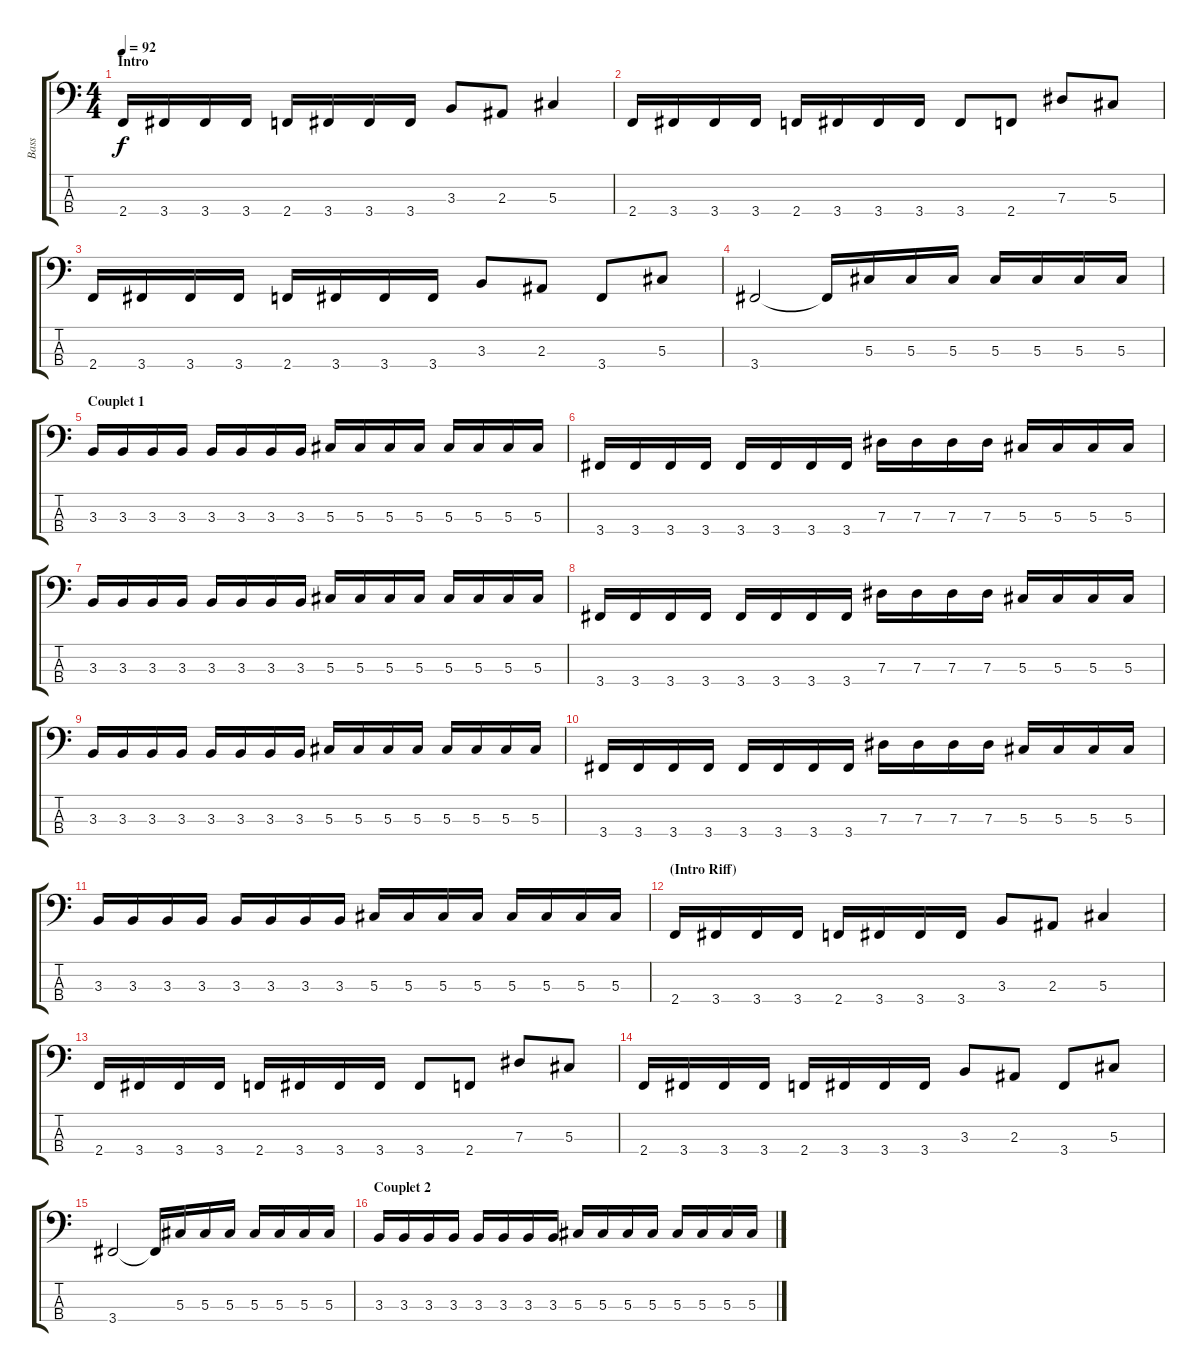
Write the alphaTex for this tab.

\track ("Bass" "Bass") {instrument electricbasspick}
\staff {score tabs}
\tuning (Gb2 Db2 Ab1 Eb1) {hide}
\ts (4 4)
\section ("" "Intro")
\tempo 92
\clef f4
\ks c
2.4.16{dy f instrument electricbasspick} 3.4.16 3.4.16 3.4.16 2.4.16 3.4.16 3.4.16 3.4.16 3.3.8 2.3.8 5.3.4 |
2.4.16 3.4.16 3.4.16 3.4.16 2.4.16 3.4.16 3.4.16 3.4.16 3.4.8 2.4.8 7.3.8 5.3.8 |
2.4.16 3.4.16 3.4.16 3.4.16 2.4.16 3.4.16 3.4.16 3.4.16 3.3.8 2.3.8 3.4.8 5.3.8 |
3.4.2 3.4{t}.16 5.3.16 5.3.16 5.3.16 5.3.16 5.3.16 5.3.16 5.3.16 |
\section ("" "Couplet 1")
3.3.16 3.3.16 3.3.16 3.3.16 3.3.16 3.3.16 3.3.16 3.3.16 5.3.16 5.3.16 5.3.16 5.3.16 5.3.16 5.3.16 5.3.16 5.3.16 |
3.4.16 3.4.16 3.4.16 3.4.16 3.4.16 3.4.16 3.4.16 3.4.16 7.3.16 7.3.16 7.3.16 7.3.16 5.3.16 5.3.16 5.3.16 5.3.16 |
3.3.16 3.3.16 3.3.16 3.3.16 3.3.16 3.3.16 3.3.16 3.3.16 5.3.16 5.3.16 5.3.16 5.3.16 5.3.16 5.3.16 5.3.16 5.3.16 |
3.4.16 3.4.16 3.4.16 3.4.16 3.4.16 3.4.16 3.4.16 3.4.16 7.3.16 7.3.16 7.3.16 7.3.16 5.3.16 5.3.16 5.3.16 5.3.16 |
3.3.16 3.3.16 3.3.16 3.3.16 3.3.16 3.3.16 3.3.16 3.3.16 5.3.16 5.3.16 5.3.16 5.3.16 5.3.16 5.3.16 5.3.16 5.3.16 |
3.4.16 3.4.16 3.4.16 3.4.16 3.4.16 3.4.16 3.4.16 3.4.16 7.3.16 7.3.16 7.3.16 7.3.16 5.3.16 5.3.16 5.3.16 5.3.16 |
3.3.16 3.3.16 3.3.16 3.3.16 3.3.16 3.3.16 3.3.16 3.3.16 5.3.16 5.3.16 5.3.16 5.3.16 5.3.16 5.3.16 5.3.16 5.3.16 |
\section ("" "(Intro Riff)")
2.4.16 3.4.16 3.4.16 3.4.16 2.4.16 3.4.16 3.4.16 3.4.16 3.3.8 2.3.8 5.3.4 |
2.4.16 3.4.16 3.4.16 3.4.16 2.4.16 3.4.16 3.4.16 3.4.16 3.4.8 2.4.8 7.3.8 5.3.8 |
2.4.16 3.4.16 3.4.16 3.4.16 2.4.16 3.4.16 3.4.16 3.4.16 3.3.8 2.3.8 3.4.8 5.3.8 |
3.4.2 3.4{t}.16 5.3.16 5.3.16 5.3.16 5.3.16 5.3.16 5.3.16 5.3.16 |
\section ("" "Couplet 2")
3.3.16 3.3.16 3.3.16 3.3.16 3.3.16 3.3.16 3.3.16 3.3.16 5.3.16 5.3.16 5.3.16 5.3.16 5.3.16 5.3.16 5.3.16 5.3.16
